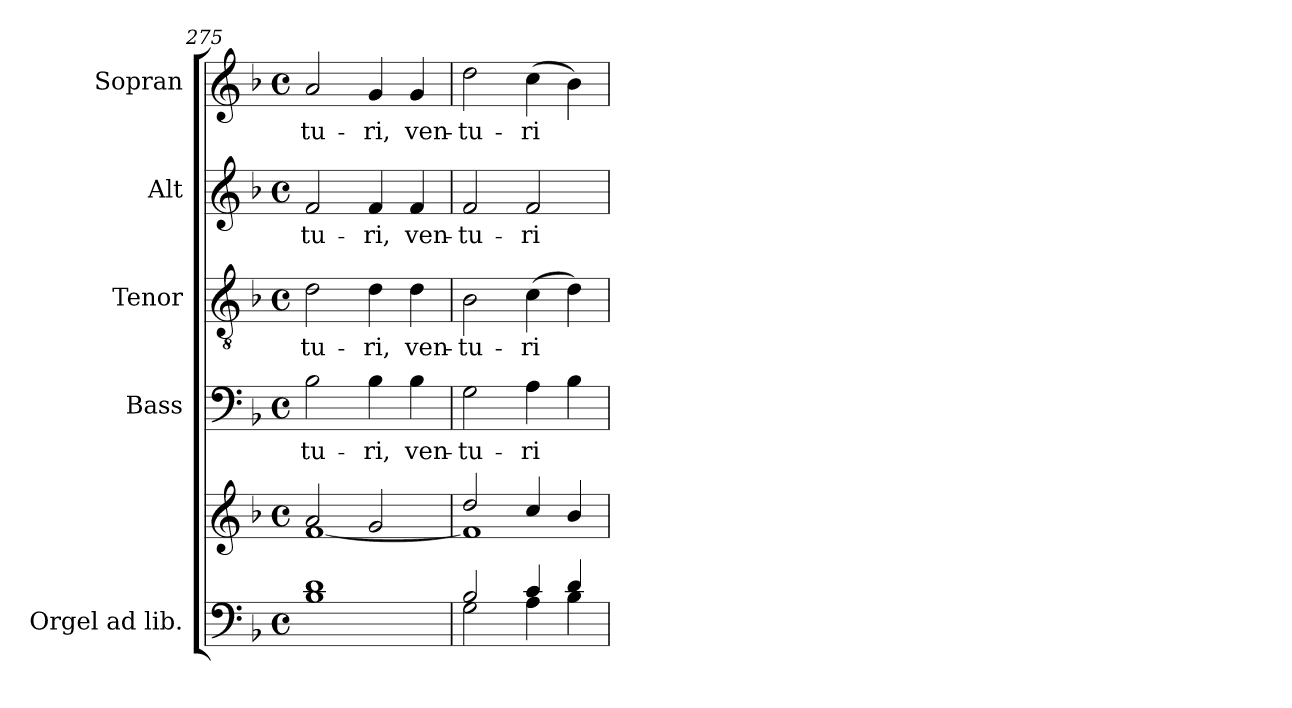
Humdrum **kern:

**kern	**kern	**kern	**text	**kern	**text	**kern	**text	**kern	**text
*part5	*part5	*part4	*part4	*part3	*part3	*part2	*part2	*part1	*part1
*staff6	*staff5	*staff4	*staff4	*staff3	*staff3	*staff2	*staff2	*staff1	*staff1
*I"Orgel ad lib.	*	*I"Bass	*	*I"Tenor	*	*I"Alt	*	*I"Sopran	*
*	*	*I'B.	*	*I'T.	*	*I'A.	*	*I'S.	*
*clefF4	*clefG2	*clefF4	*	*clefGv2	*	*clefG2	*	*clefG2	*
*k[b-]	*k[b-]	*k[b-]	*	*k[b-]	*	*k[b-]	*	*k[b-]	*
*F:	*F:	*F:	*	*F:	*	*F:	*	*F:	*
*M4/4	*M4/4	*M4/4	*	*M4/4	*	*M4/4	*	*M4/4	*
*met(c)	*met(c)	*met(c)	*	*met(c)	*	*met(c)	*	*met(c)	*
=275	=275	=275	=275	=275	=275	=275	=275	=275	=275
*^	*^	*	*	*	*	*	*	*	*
!	!	!	!	!	!LO:LY:b	!	!LO:LY:b	!	!LO:LY:b	!	!LO:LY:b
1d	1B-	2a/	[<1f	2B-\	-tu-	2d\	-tu-	2f/	-tu-	2a/	-tu-
!	!	!	!	!	!LO:LY:b	!	!LO:LY:b	!	!LO:LY:b	!	!LO:LY:b
.	.	2g/	.	4B-\	-ri,	4d\	-ri,	4f/	-ri,	4g/	-ri,
!	!	!	!	!	!LO:LY:b	!	!LO:LY:b	!	!LO:LY:b	!	!LO:LY:b
.	.	.	.	4B-\	ven-	4d\	ven-	4f/	ven-	4g/	ven-
=276	=276	=276	=276	=276	=276	=276	=276	=276	=276	=276	=276
!	!	!	!	!	!LO:LY:b	!	!LO:LY:b	!	!LO:LY:b	!	!LO:LY:b
2B-/	2G\	2dd/	1f]	2G\	-tu-	2B-\	-tu-	2f/	-tu-	2dd\	-tu-
!	!	!	!	!	!LO:LY:b	!	!LO:LY:b	!	!LO:LY:b	!	!LO:LY:b
4c/	4A\	4cc/	.	4A\	-ri	(>4c\	-ri	2f/	-ri	(>4cc\	-ri
4d/	4B-\	4b-/	.	4B-\	.	4d\)	.	.	.	4b-\)	.
*v	*v	*	*	*	*	*	*	*	*	*	*
*	*v	*v	*	*	*	*	*	*	*	*
=	=	=	=	=	=	=	=	=	=
*-	*-	*-	*-	*-	*-	*-	*-	*-	*-
